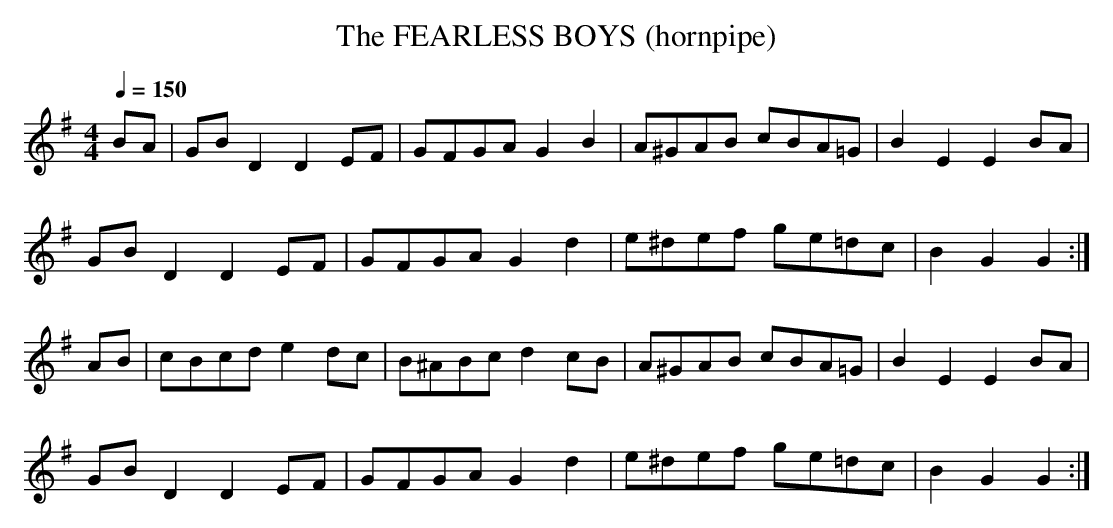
X:1
T:FEARLESS BOYS (hornpipe), The
Q:1/4=150
M:4/4
L:1/8
K:G
BA|GBD2 D2EF|GFGA G2B2|A^GAB cBA=G|B2E2 E2BA|
GBD2 D2EF|GFGA G2d2|e^def ge=dc|B2G2G2:|
AB|cBcd e2dc|B^ABc d2cB|A^GAB cBA=G|B2E2 E2BA|
GBD2 D2EF|GFGA G2d2|e^def ge=dc|B2G2G2:|
